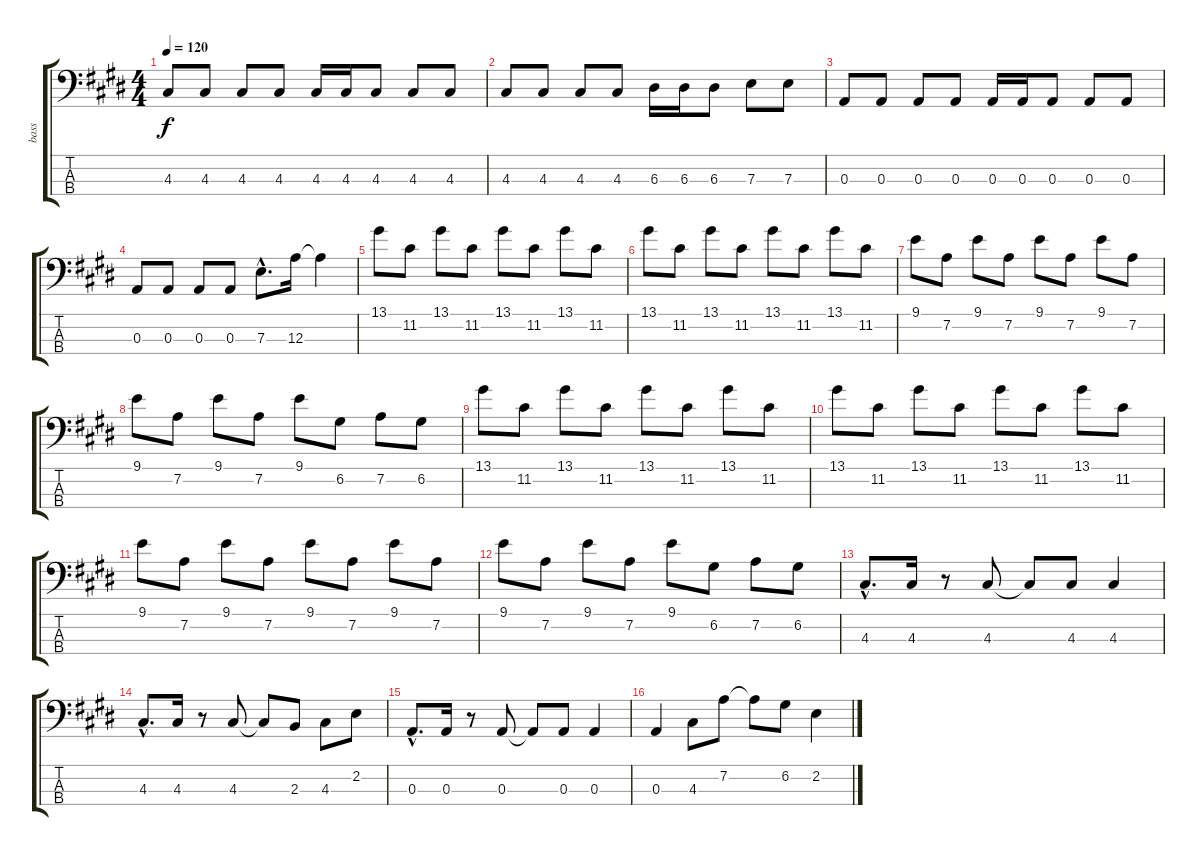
\track ("bass" "bass") {instrument electricbassfinger}
\staff {score tabs}
\tuning (G2 D2 A1 E1) {hide}
\ts (4 4)
\tempo 120
\clef f4
\ks e
4.3.8{dy f} 4.3.8 4.3.8 4.3.8 4.3.16 4.3.16 4.3.8 4.3.8 4.3.8 |
4.3.8 4.3.8 4.3.8 4.3.8 6.3.16 6.3.16 6.3.8 7.3.8 7.3.8 |
0.3.8 0.3.8 0.3.8 0.3.8 0.3.16 0.3.16 0.3.8 0.3.8 0.3.8 |
0.3.8 0.3.8 0.3.8 0.3.8 7.3{hac}.8{d} 12.3.16 12.3{t}.4 |
13.1.8 11.2.8 13.1.8 11.2.8 13.1.8 11.2.8 13.1.8 11.2.8 |
13.1.8 11.2.8 13.1.8 11.2.8 13.1.8 11.2.8 13.1.8 11.2.8 |
9.1.8 7.2.8 9.1.8 7.2.8 9.1.8 7.2.8 9.1.8 7.2.8 |
9.1.8 7.2.8 9.1.8 7.2.8 9.1.8 6.2.8 7.2.8 6.2.8 |
13.1.8 11.2.8 13.1.8 11.2.8 13.1.8 11.2.8 13.1.8 11.2.8 |
13.1.8 11.2.8 13.1.8 11.2.8 13.1.8 11.2.8 13.1.8 11.2.8 |
9.1.8 7.2.8 9.1.8 7.2.8 9.1.8 7.2.8 9.1.8 7.2.8 |
9.1.8 7.2.8 9.1.8 7.2.8 9.1.8 6.2.8 7.2.8 6.2.8 |
4.3{hac}.8{d} 4.3.16 r.8 4.3.8 4.3{t}.8 4.3.8 4.3.4 |
4.3{hac}.8{d} 4.3.16 r.8 4.3.8 4.3{t}.8 2.3.8 4.3.8 2.2.8 |
0.3{hac}.8{d} 0.3.16 r.8 0.3.8 0.3{t}.8 0.3.8 0.3.4 |
0.3.4 4.3.8 7.2.8 7.2{t}.8 6.2.8 2.2.4
